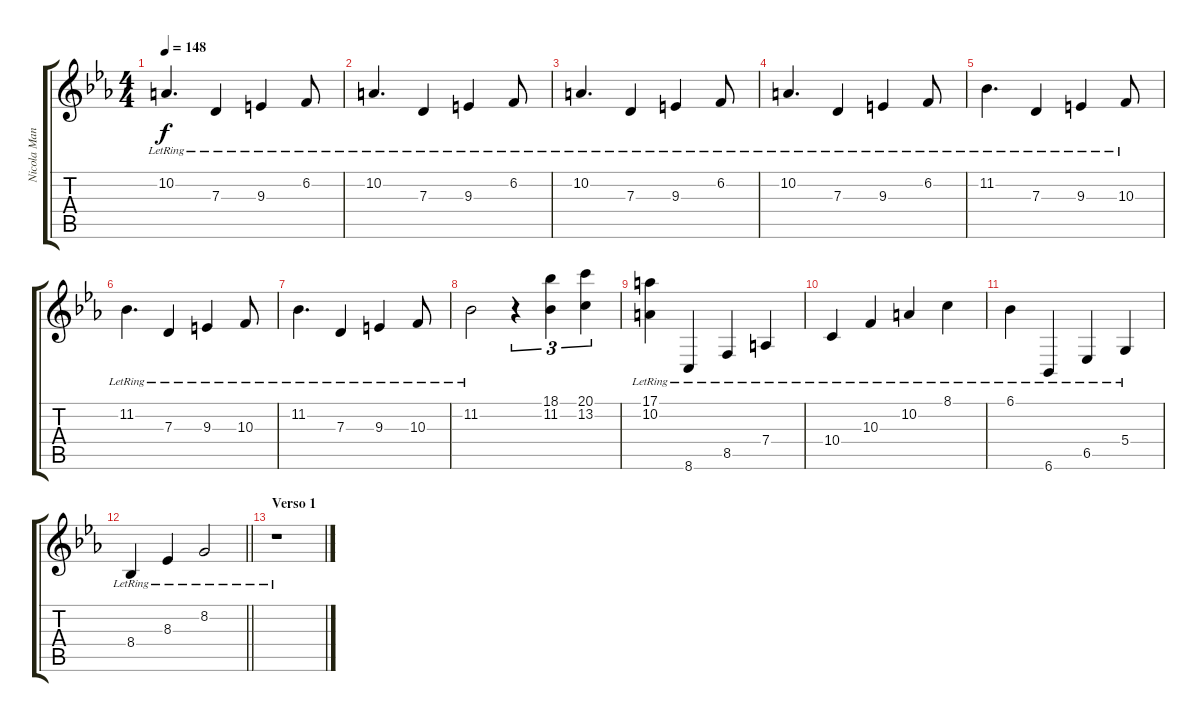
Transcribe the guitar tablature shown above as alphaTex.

\track ("Nicola Manzan [Right]" "Nicola Man") {instrument acousticgrandpiano}
\staff {score tabs}
\tuning (E4 B3 G3 D3 A2 E2) {hide}
\ts (4 4)
\tempo 148
\clef g2
\ks cminor
10.2{lr}.4{d dy f} 7.3{lr}.4 9.3{lr}.4 6.2{lr}.8 |
10.2{lr}.4{d} 7.3{lr}.4 9.3{lr}.4 6.2{lr}.8 |
10.2{lr}.4{d} 7.3{lr}.4 9.3{lr}.4 6.2{lr}.8 |
10.2{lr}.4{d} 7.3{lr}.4 9.3{lr}.4 6.2{lr}.8 |
11.2{lr}.4{d} 7.3{lr}.4 9.3{lr}.4 10.3{lr}.8 |
11.2{lr}.4{d} 7.3{lr}.4 9.3{lr}.4 10.3{lr}.8 |
11.2{lr}.4{d} 7.3{lr}.4 9.3{lr}.4 10.3{lr}.8 |
11.2{lr}.2 r.4{tu (3 2)} (18.1 11.2).4{tu (3 2)} (20.1 13.2).4{tu (3 2)} |
(17.1{lr} 10.2{lr}).4 8.6{lr}.4 8.5{lr}.4 7.4{lr}.4 |
10.4{lr}.4 10.3{lr}.4 10.2{lr}.4 8.1{lr}.4 |
6.1{lr}.4 6.6{lr}.4 6.5{lr}.4 5.4{lr}.4 |
\barLineRight lightlight
8.4{lr}.4 8.3{lr}.4 8.2{lr}.2 |
\section ("" "Verso 1")
r.1
